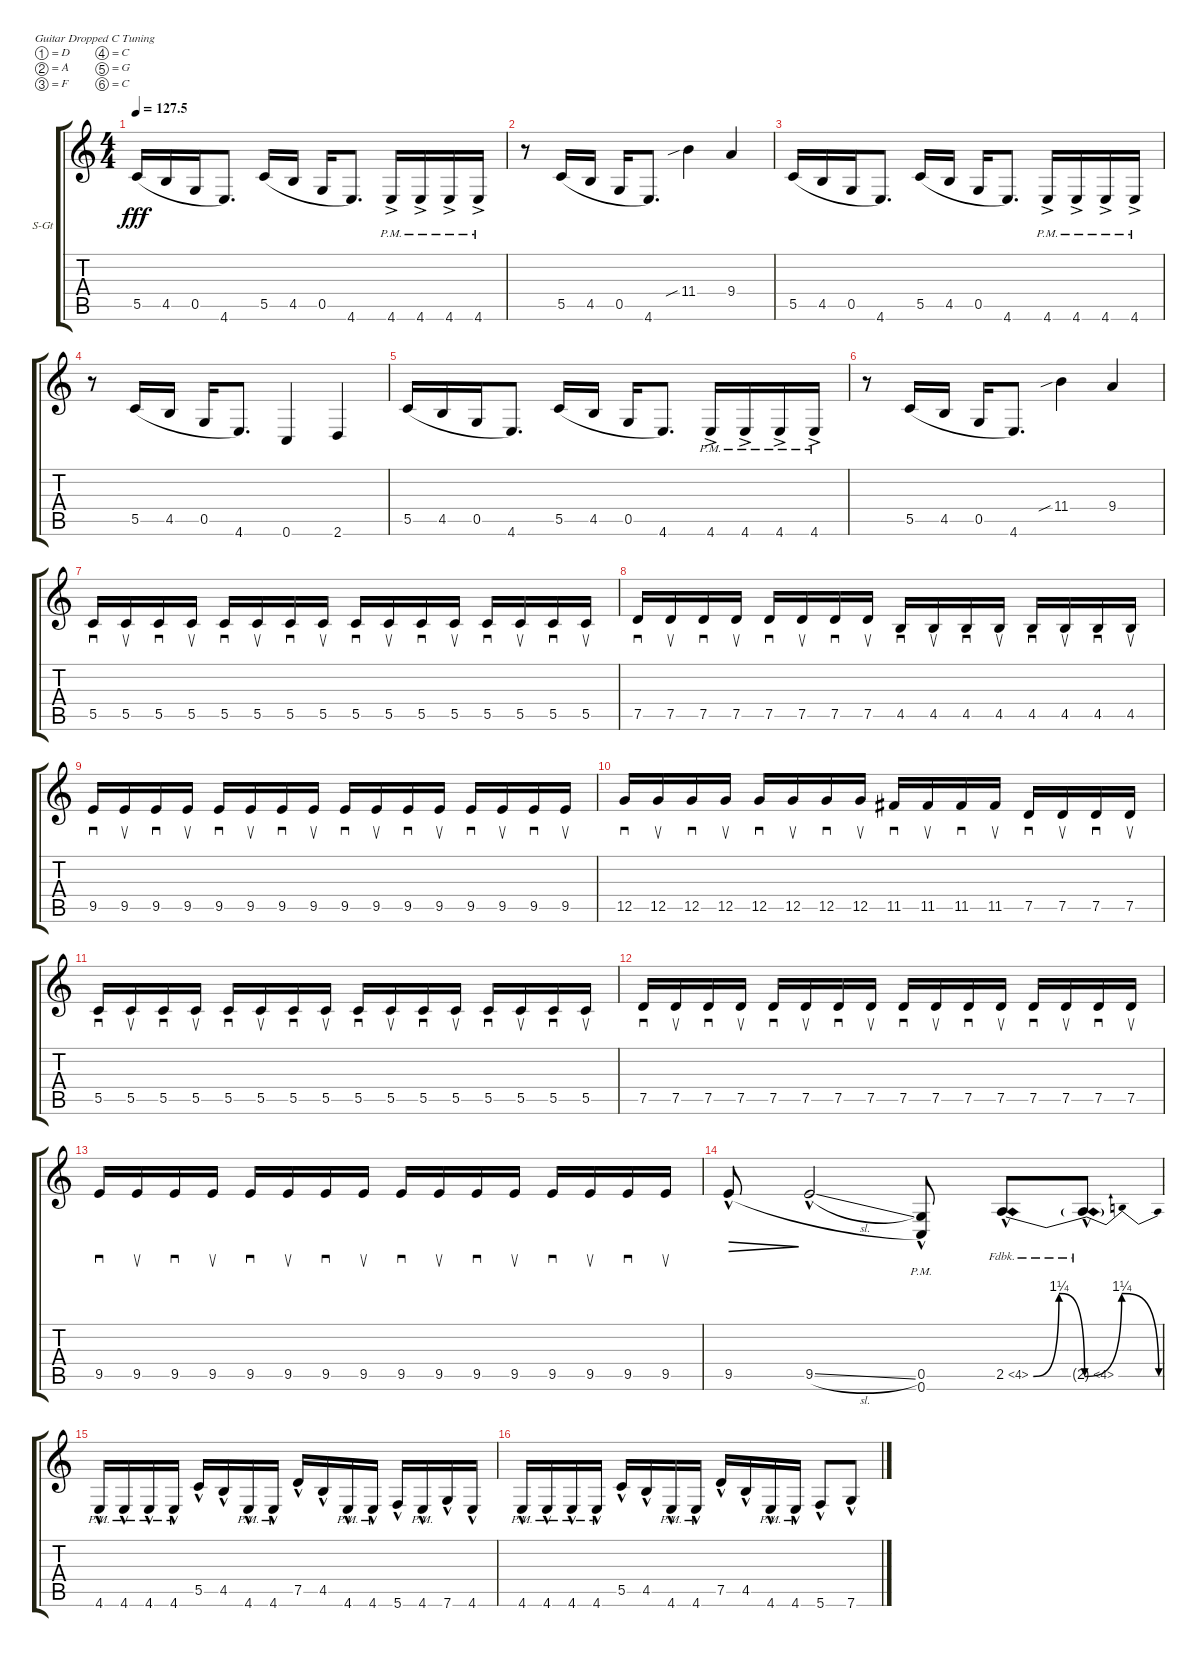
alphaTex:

\defaultSystemsLayout 4
\bracketExtendMode groupsimilarinstruments
\firstSystemTrackNameOrientation horizontal
\otherSystemsTrackNameOrientation horizontal
\track ("Steel Guitar" "S-Gt") {instrument acousticguitarsteel}
\staff {score tabs}
\tuning (D4 A3 F3 C3 G2 C2)
\ts (4 4)
\tempo
127.5
\accidentals auto
\clef g2
\ottava regular
\simile none
\ks c
5.5.16{dy fff legatoorigin} 4.5.16{legatoorigin} 0.5.16{legatoorigin} 4.6.8{d} 5.5.16{legatoorigin} 4.5.16{legatoorigin} 0.5.16{legatoorigin} 4.6.8{d} 4.6{ac pm}.16 4.6{ac pm}.16 4.6{ac pm}.16 4.6{ac pm}.16 |
r.8 5.5.16{legatoorigin} 4.5.16{legatoorigin} 0.5.16{legatoorigin} 4.6.8{d} 11.4{sib}.4 9.4.4 |
5.5.16{legatoorigin} 4.5.16{legatoorigin} 0.5.16{legatoorigin} 4.6.8{d} 5.5.16{legatoorigin} 4.5.16{legatoorigin} 0.5.16{legatoorigin} 4.6.8{d} 4.6{ac pm}.16 4.6{ac pm}.16 4.6{ac pm}.16 4.6{ac pm}.16 |
r.8 5.5.16{legatoorigin} 4.5.16{legatoorigin} 0.5.16{legatoorigin} 4.6.8{d} 0.6.4 2.6.4 |
5.5.16{legatoorigin} 4.5.16{legatoorigin} 0.5.16{legatoorigin} 4.6.8{d} 5.5.16{legatoorigin} 4.5.16{legatoorigin} 0.5.16{legatoorigin} 4.6.8{d} 4.6{ac pm}.16 4.6{ac pm}.16 4.6{ac pm}.16 4.6{ac pm}.16 |
r.8 5.5.16{legatoorigin} 4.5.16{legatoorigin} 0.5.16{legatoorigin} 4.6.8{d} 11.4{sib}.4 9.4.4 |
5.5.16{sd} 5.5.16{su} 5.5.16{sd} 5.5.16{su} 5.5.16{sd} 5.5.16{su} 5.5.16{sd} 5.5.16{su} 5.5.16{sd} 5.5.16{su} 5.5.16{sd} 5.5.16{su} 5.5.16{sd} 5.5.16{su} 5.5.16{sd} 5.5.16{su} |
7.5.16{sd} 7.5.16{su} 7.5.16{sd} 7.5.16{su} 7.5.16{sd} 7.5.16{su} 7.5.16{sd} 7.5.16{su} 4.5.16{sd} 4.5.16{su} 4.5.16{sd} 4.5.16{su} 4.5.16{sd} 4.5.16{su} 4.5.16{sd} 4.5.16{su} |
9.5.16{sd} 9.5.16{su} 9.5.16{sd} 9.5.16{su} 9.5.16{sd} 9.5.16{su} 9.5.16{sd} 9.5.16{su} 9.5.16{sd} 9.5.16{su} 9.5.16{sd} 9.5.16{su} 9.5.16{sd} 9.5.16{su} 9.5.16{sd} 9.5.16{su} |
12.5.16{sd} 12.5.16{su} 12.5.16{sd} 12.5.16{su} 12.5.16{sd} 12.5.16{su} 12.5.16{sd} 12.5.16{su} 11.5.16{sd} 11.5.16{su} 11.5.16{sd} 11.5.16{su} 7.5.16{sd} 7.5.16{su} 7.5.16{sd} 7.5.16{su} |
5.5.16{sd} 5.5.16{su} 5.5.16{sd} 5.5.16{su} 5.5.16{sd} 5.5.16{su} 5.5.16{sd} 5.5.16{su} 5.5.16{sd} 5.5.16{su} 5.5.16{sd} 5.5.16{su} 5.5.16{sd} 5.5.16{su} 5.5.16{sd} 5.5.16{su} |
7.5.16{sd} 7.5.16{su} 7.5.16{sd} 7.5.16{su} 7.5.16{sd} 7.5.16{su} 7.5.16{sd} 7.5.16{su} 7.5.16{sd} 7.5.16{su} 7.5.16{sd} 7.5.16{su} 7.5.16{sd} 7.5.16{su} 7.5.16{sd} 7.5.16{su} |
9.5.16{sd} 9.5.16{su} 9.5.16{sd} 9.5.16{su} 9.5.16{sd} 9.5.16{su} 9.5.16{sd} 9.5.16{su} 9.5.16{sd} 9.5.16{su} 9.5.16{sd} 9.5.16{su} 9.5.16{sd} 9.5.16{su} 9.5.16{sd} 9.5.16{su} |
9.5{hac}.8{dec legatoorigin} 9.5{sl hac}.2{legatoorigin} (0.6{hac pm} 0.5{hac pm}).8 2.5{be (bendrelease 0 0 43.8 5 47.4 5 59.4 0) fh 2 hac}.8 2.5{be (bendrelease 0 0 45 5 45.6 5 58.199999999999996 0) fh 2 hac t}.8 |
4.6{hac pm}.16 4.6{hac pm}.16 4.6{hac pm}.16 4.6{hac pm}.16 5.5{hac}.16 4.5{hac}.16 4.6{hac pm}.16 4.6{hac pm}.16 7.5{hac}.16 4.5{hac}.16 4.6{hac pm}.16 4.6{hac pm}.16 5.6{hac}.16 4.6{hac pm}.16 7.6{hac}.16 4.6{hac}.16 |
4.6{hac pm}.16 4.6{hac pm}.16 4.6{hac pm}.16 4.6{hac pm}.16 5.5{hac}.16 4.5{hac}.16 4.6{hac pm}.16 4.6{hac pm}.16 7.5{hac}.16 4.5{hac}.16 4.6{hac pm}.16 4.6{hac pm}.16 5.6{hac}.8 7.6{hac}.8
